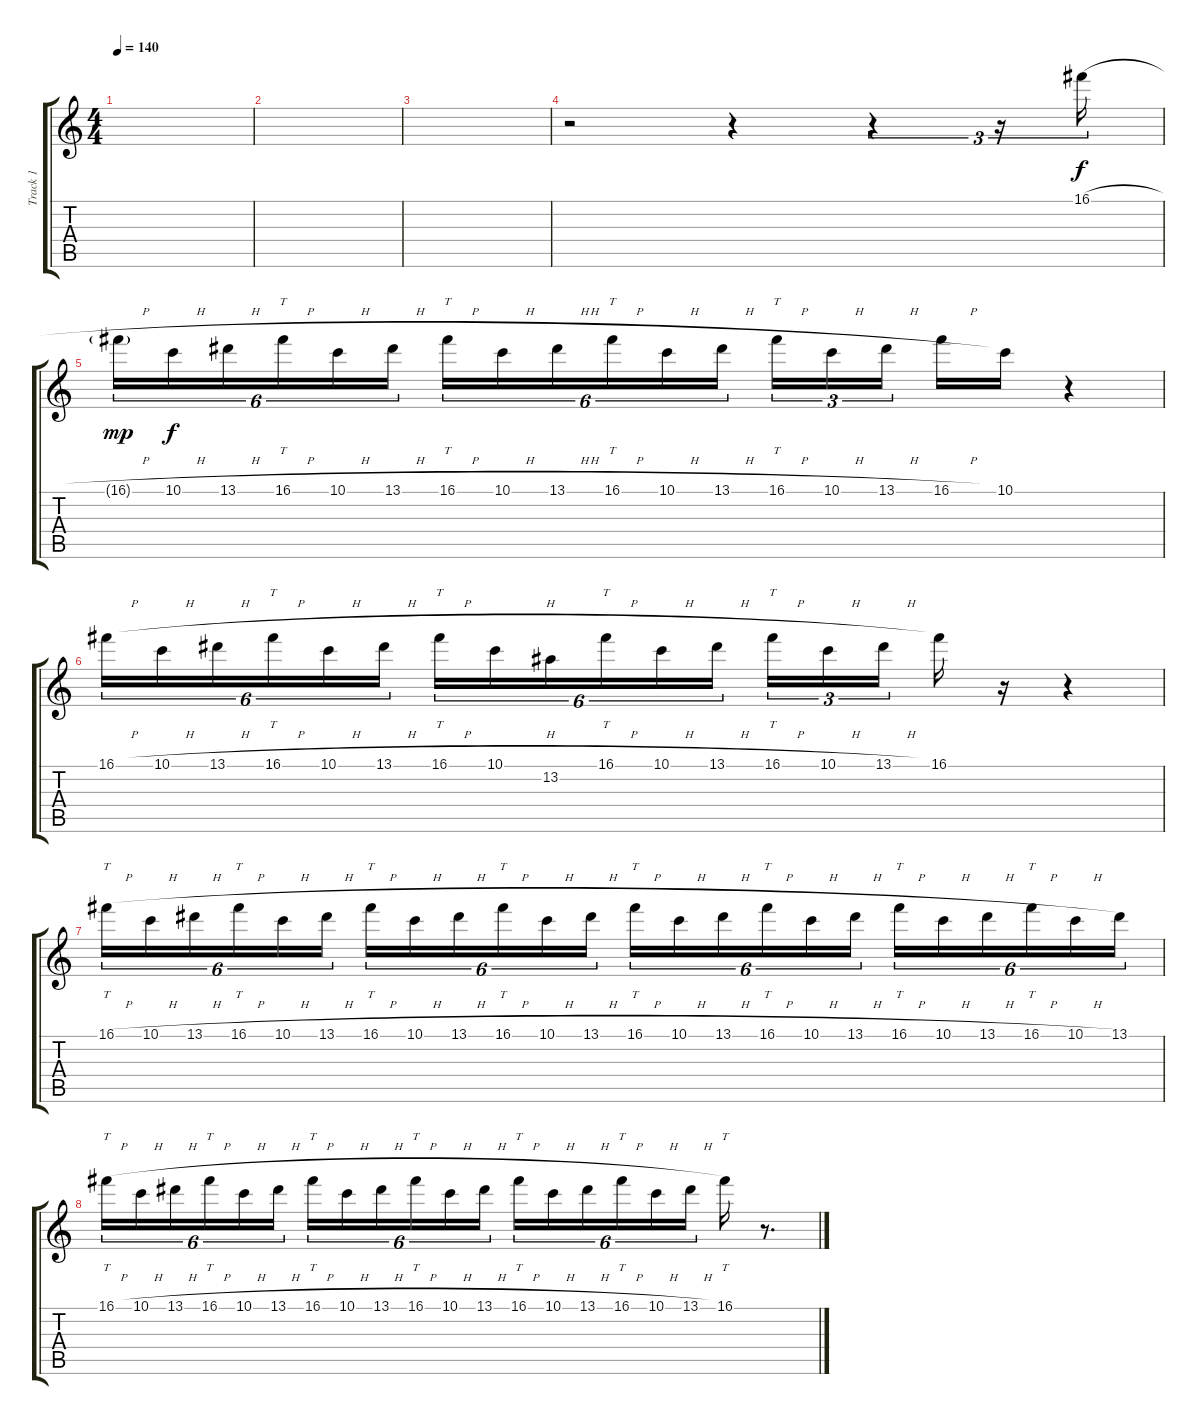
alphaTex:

\track ("Track 1" "Track 1") {instrument distortionguitar}
\staff {score tabs}
\tuning (D4 A3 F3 C3 G2 C2) {hide}
\ts (4 4)
\tempo 140
\clef g2
\ks c
|
|
|
r.2 r.4 r.4{tu (3 2)} r.16{tu (3 2)} 16.1{h}.16{tu (3 2)} |
16.1{h g}.16{tu (6 4) dy mp} 10.1{h}.16{tu (6 4) dy f} 13.1{h}.16{tu (6 4)} 16.1{h}.16{tt tu (6 4)} 10.1{h}.16{tu (6 4)} 13.1{h}.16{tu (6 4)} 16.1{h}.16{tt tu (6 4)} 10.1{h}.16{tu (6 4)} 13.1{h}.16{tu (6 4)} 16.1{h}.16{tt tu (6 4)} 10.1{h}.16{tu (6 4)} 13.1{h}.16{tu (6 4)} 16.1{h}.16{tt tu (3 2)} 10.1{h}.16{tu (3 2)} 13.1{h}.16{tu (3 2)} 16.1{h}.16 10.1.16 r.4 |
16.1{h}.16{tu (6 4)} 10.1{h}.16{tu (6 4)} 13.1{h}.16{tu (6 4)} 16.1{h}.16{tt tu (6 4)} 10.1{h}.16{tu (6 4)} 13.1{h}.16{tu (6 4)} 16.1{h}.16{tt tu (6 4)} 10.1{h}.16{tu (6 4)} 13.2.16{tu (6 4)} 16.1{h}.16{tt tu (6 4)} 10.1{h}.16{tu (6 4)} 13.1{h}.16{tu (6 4)} 16.1{h}.16{tt tu (3 2)} 10.1{h}.16{tu (3 2)} 13.1{h}.16{tu (3 2)} 16.1.16 r.16 r.4 |
16.1{h}.16{tt tu (6 4)} 10.1{h}.16{tu (6 4)} 13.1{h}.16{tu (6 4)} 16.1{h}.16{tt tu (6 4)} 10.1{h}.16{tu (6 4)} 13.1{h}.16{tu (6 4)} 16.1{h}.16{tt tu (6 4)} 10.1{h}.16{tu (6 4)} 13.1{h}.16{tu (6 4)} 16.1{h}.16{tt tu (6 4)} 10.1{h}.16{tu (6 4)} 13.1{h}.16{tu (6 4)} 16.1{h}.16{tt tu (6 4)} 10.1{h}.16{tu (6 4)} 13.1{h}.16{tu (6 4)} 16.1{h}.16{tt tu (6 4)} 10.1{h}.16{tu (6 4)} 13.1{h}.16{tu (6 4)} 16.1{h}.16{tt tu (6 4)} 10.1{h}.16{tu (6 4)} 13.1{h}.16{tu (6 4)} 16.1{h}.16{tt tu (6 4)} 10.1{h}.16{tu (6 4)} 13.1.16{tu (6 4)} |
16.1{h}.16{tt tu (6 4)} 10.1{h}.16{tu (6 4)} 13.1{h}.16{tu (6 4)} 16.1{h}.16{tt tu (6 4)} 10.1{h}.16{tu (6 4)} 13.1{h}.16{tu (6 4)} 16.1{h}.16{tt tu (6 4)} 10.1{h}.16{tu (6 4)} 13.1{h}.16{tu (6 4)} 16.1{h}.16{tt tu (6 4)} 10.1{h}.16{tu (6 4)} 13.1{h}.16{tu (6 4)} 16.1{h}.16{tt tu (6 4)} 10.1{h}.16{tu (6 4)} 13.1{h}.16{tu (6 4)} 16.1{h}.16{tt tu (6 4)} 10.1{h}.16{tu (6 4)} 13.1{h}.16{tu (6 4)} 16.1.16{tt} r.8{d}
